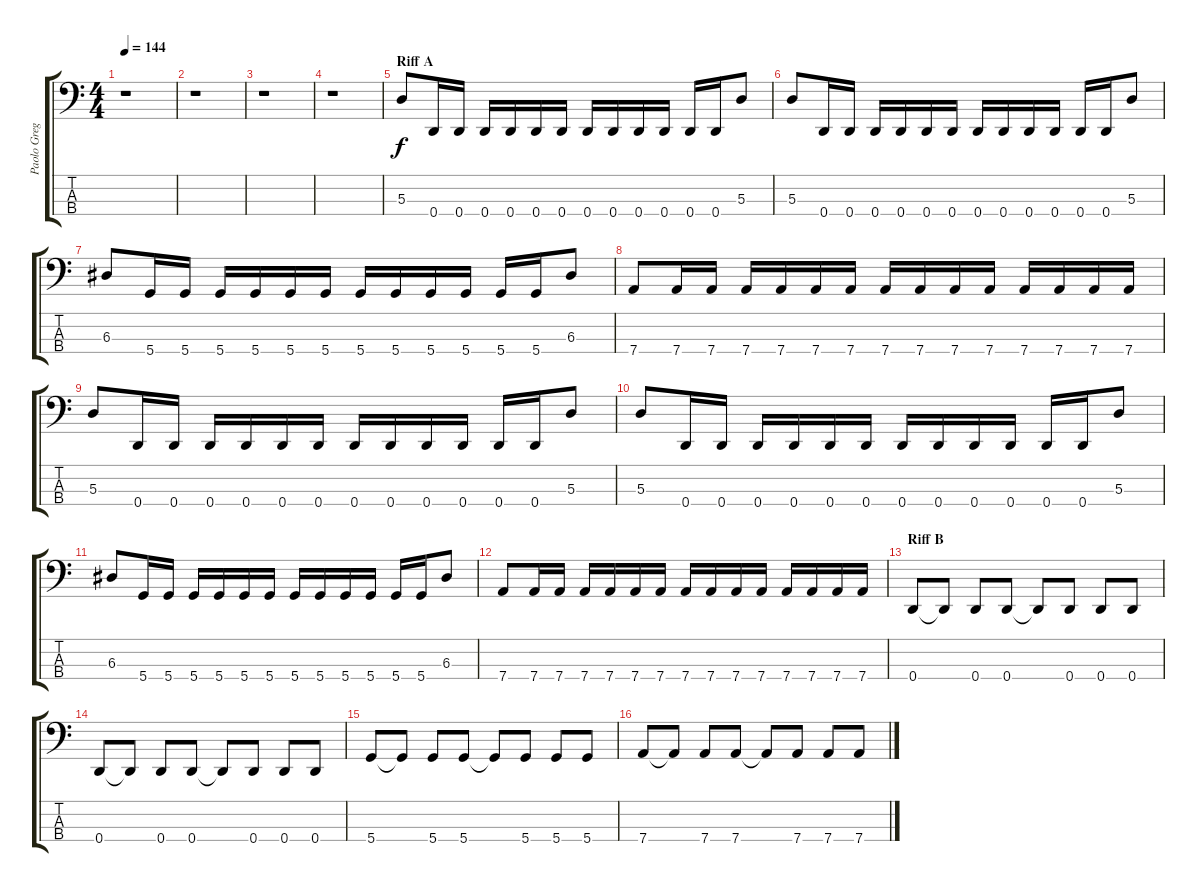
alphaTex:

\track ("Paolo Gregoletto" "Paolo Greg") {instrument electricbasspick}
\staff {score tabs}
\tuning (G2 D2 A1 D1) {hide}
\ts (4 4)
\tempo 144
\clef f4
\ks c
r.1{dy f instrument electricbasspick} |
r.1 |
r.1 |
r.1 |
\section ("" "Riff A")
5.3.8 0.4.16 0.4.16 0.4.16 0.4.16 0.4.16 0.4.16 0.4.16 0.4.16 0.4.16 0.4.16 0.4.16 0.4.16 5.3.8 |
5.3.8 0.4.16 0.4.16 0.4.16 0.4.16 0.4.16 0.4.16 0.4.16 0.4.16 0.4.16 0.4.16 0.4.16 0.4.16 5.3.8 |
6.3.8 5.4.16 5.4.16 5.4.16 5.4.16 5.4.16 5.4.16 5.4.16 5.4.16 5.4.16 5.4.16 5.4.16 5.4.16 6.3.8 |
7.4.8 7.4.16 7.4.16 7.4.16 7.4.16 7.4.16 7.4.16 7.4.16 7.4.16 7.4.16 7.4.16 7.4.16 7.4.16 7.4.16 7.4.16 |
5.3.8 0.4.16 0.4.16 0.4.16 0.4.16 0.4.16 0.4.16 0.4.16 0.4.16 0.4.16 0.4.16 0.4.16 0.4.16 5.3.8 |
5.3.8 0.4.16 0.4.16 0.4.16 0.4.16 0.4.16 0.4.16 0.4.16 0.4.16 0.4.16 0.4.16 0.4.16 0.4.16 5.3.8 |
6.3.8 5.4.16 5.4.16 5.4.16 5.4.16 5.4.16 5.4.16 5.4.16 5.4.16 5.4.16 5.4.16 5.4.16 5.4.16 6.3.8 |
7.4.8 7.4.16 7.4.16 7.4.16 7.4.16 7.4.16 7.4.16 7.4.16 7.4.16 7.4.16 7.4.16 7.4.16 7.4.16 7.4.16 7.4.16 |
\section ("" "Riff B")
0.4.8 0.4{t}.8 0.4.8 0.4.8 0.4{t}.8 0.4.8 0.4.8 0.4.8 |
0.4.8 0.4{t}.8 0.4.8 0.4.8 0.4{t}.8 0.4.8 0.4.8 0.4.8 |
5.4.8 5.4{t}.8 5.4.8 5.4.8 5.4{t}.8 5.4.8 5.4.8 5.4.8 |
7.4.8 7.4{t}.8 7.4.8 7.4.8 7.4{t}.8 7.4.8 7.4.8 7.4.8
